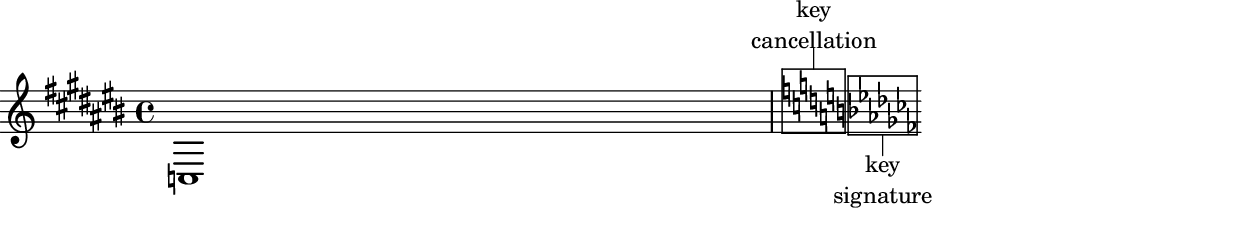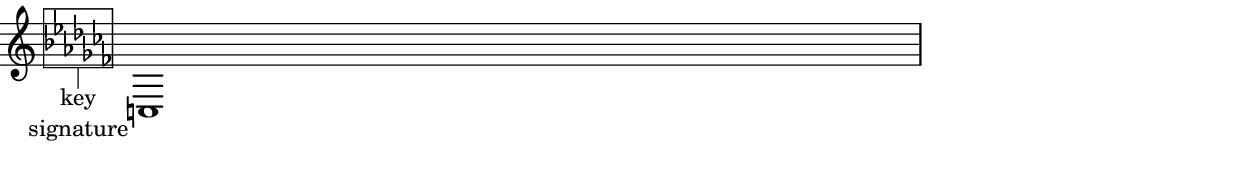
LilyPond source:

%% Generated by lilypond-book
%% Options: [exampleindent=10.16\mm,indent=0\mm,line-width=160\mm,paper-height=845.047\pt,paper-width=597.508\pt,papersize='(cons (* 597.508 pt) (* 845.047 pt))]
\include "lilypond-book-preamble.ly"


% ****************************************************************
% Start cut-&-pastable-section
% ****************************************************************

#(ly:set-option 'eps-box-padding 3.000000)



\paper {
  #(set-paper-size '(cons (* 597.508 pt) (* 845.047 pt)))
  indent = 0\mm
  line-width = 160\mm
  % offset the left padding, also add 1mm as lilypond creates cropped
  % images with a little space on the right
  line-width = #(- line-width (* mm  3.000000) (* mm 1))
}

\layout {
  
}




% ****************************************************************
% ly snippet:
% ****************************************************************
\sourcefilename "/lilypond-2.25.15/input/regression/balloon-breakable.ly"
\sourcefileline 0
\version "2.23.4"

\header {
  texidoc = "Balloons on breakable items are visible if and only
if the item they annotate is visible."
}

\new Staff \with {
  \consists Balloon_engraver
}
{
  \key cis \major
  c1
  \balloonGrobText
    KeyCancellation
    #'(0 . 2)
    \markup \center-column { key cancellation }
  \balloonGrobText
    KeySignature
    #'(0 . -2)
    \markup \center-column { key signature }
  \key ces \major
  \break
  c1
}



% ****************************************************************
% end ly snippet
% ****************************************************************
